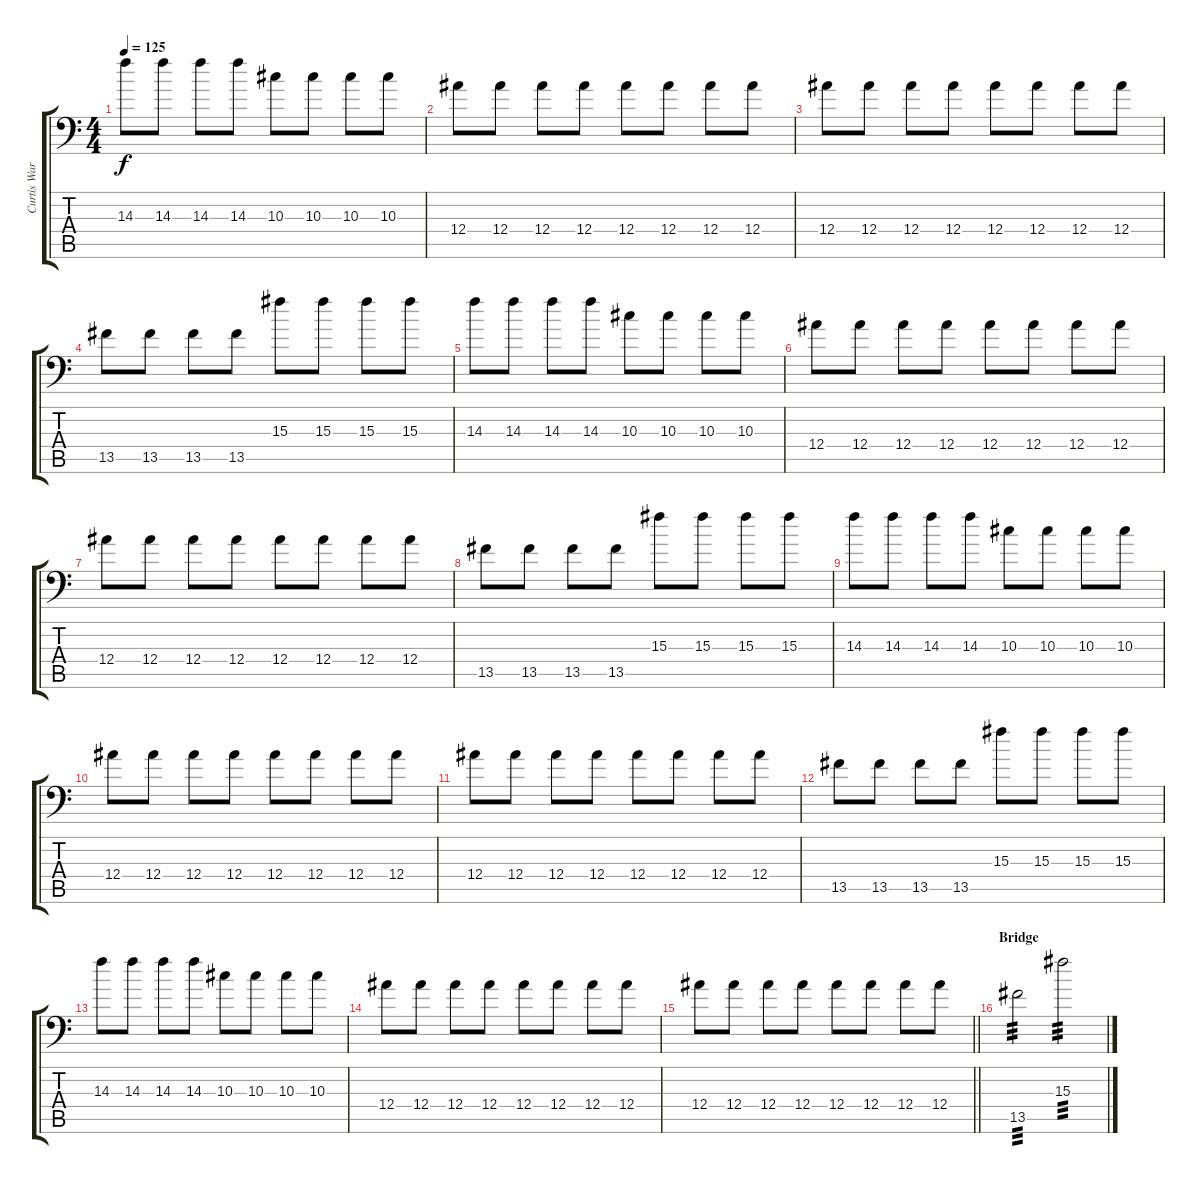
\track ("Curtis Ward" "Curtis War") {instrument distortionguitar}
\staff {score tabs}
\tuning (C4 G3 Eb3 Bb2 F2 Bb1) {hide}
\ts (4 4)
\tempo 125
\clef f4
\ks c
14.3.8{dy f} 14.3.8 14.3.8 14.3.8 10.3.8 10.3.8 10.3.8 10.3.8 |
12.4.8 12.4.8 12.4.8 12.4.8 12.4.8 12.4.8 12.4.8 12.4.8 |
12.4.8 12.4.8 12.4.8 12.4.8 12.4.8 12.4.8 12.4.8 12.4.8 |
13.5.8 13.5.8 13.5.8 13.5.8 15.3.8 15.3.8 15.3.8 15.3.8 |
14.3.8 14.3.8 14.3.8 14.3.8 10.3.8 10.3.8 10.3.8 10.3.8 |
12.4.8 12.4.8 12.4.8 12.4.8 12.4.8 12.4.8 12.4.8 12.4.8 |
12.4.8 12.4.8 12.4.8 12.4.8 12.4.8 12.4.8 12.4.8 12.4.8 |
13.5.8 13.5.8 13.5.8 13.5.8 15.3.8 15.3.8 15.3.8 15.3.8 |
14.3.8 14.3.8 14.3.8 14.3.8 10.3.8 10.3.8 10.3.8 10.3.8 |
12.4.8 12.4.8 12.4.8 12.4.8 12.4.8 12.4.8 12.4.8 12.4.8 |
12.4.8 12.4.8 12.4.8 12.4.8 12.4.8 12.4.8 12.4.8 12.4.8 |
13.5.8 13.5.8 13.5.8 13.5.8 15.3.8 15.3.8 15.3.8 15.3.8 |
14.3.8 14.3.8 14.3.8 14.3.8 10.3.8 10.3.8 10.3.8 10.3.8 |
12.4.8 12.4.8 12.4.8 12.4.8 12.4.8 12.4.8 12.4.8 12.4.8 |
\barLineRight lightlight
12.4.8 12.4.8 12.4.8 12.4.8 12.4.8 12.4.8 12.4.8 12.4.8 |
\section ("" "Bridge")
13.5.2{tp 3 volume 16 instrument distortionguitar} 15.3.2{tp 3}
